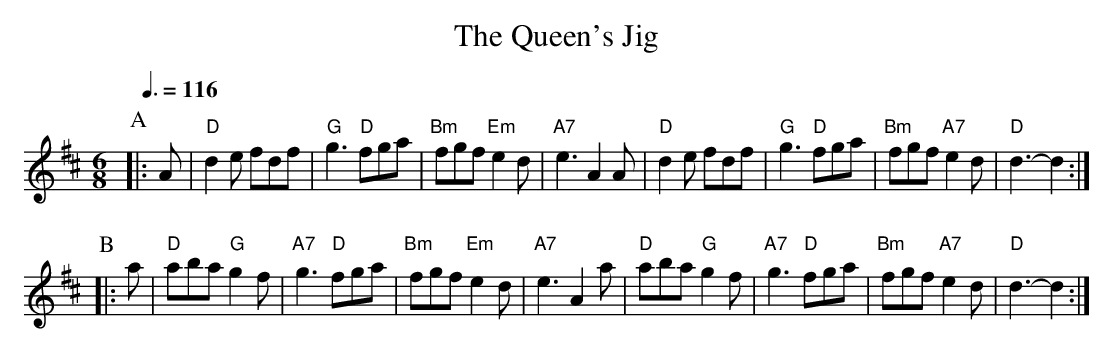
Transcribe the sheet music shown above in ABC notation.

X:1
T:The Queen's Jig
M:6/8
L:1/8
Q:3/8=116
K:D
P:A
|:A | "D"d2e fdf | "G"g3 "D"fga | "Bm"fgf "Em"e2d | "A7"e3 A2A |\
"D"d2e fdf | "G"g3 "D"fga | "Bm"fgf "A7"e2d | "D"d3-d2 :|
P:B
|:a | "D"aba "G"g2f | "A7"g3 "D"fga | "Bm"fgf "Em"e2d | "A7"e3 A2a |\
"D"aba "G"g2f | "A7"g3 "D"fga | "Bm"fgf "A7"e2d | "D"d3-d2 :|
